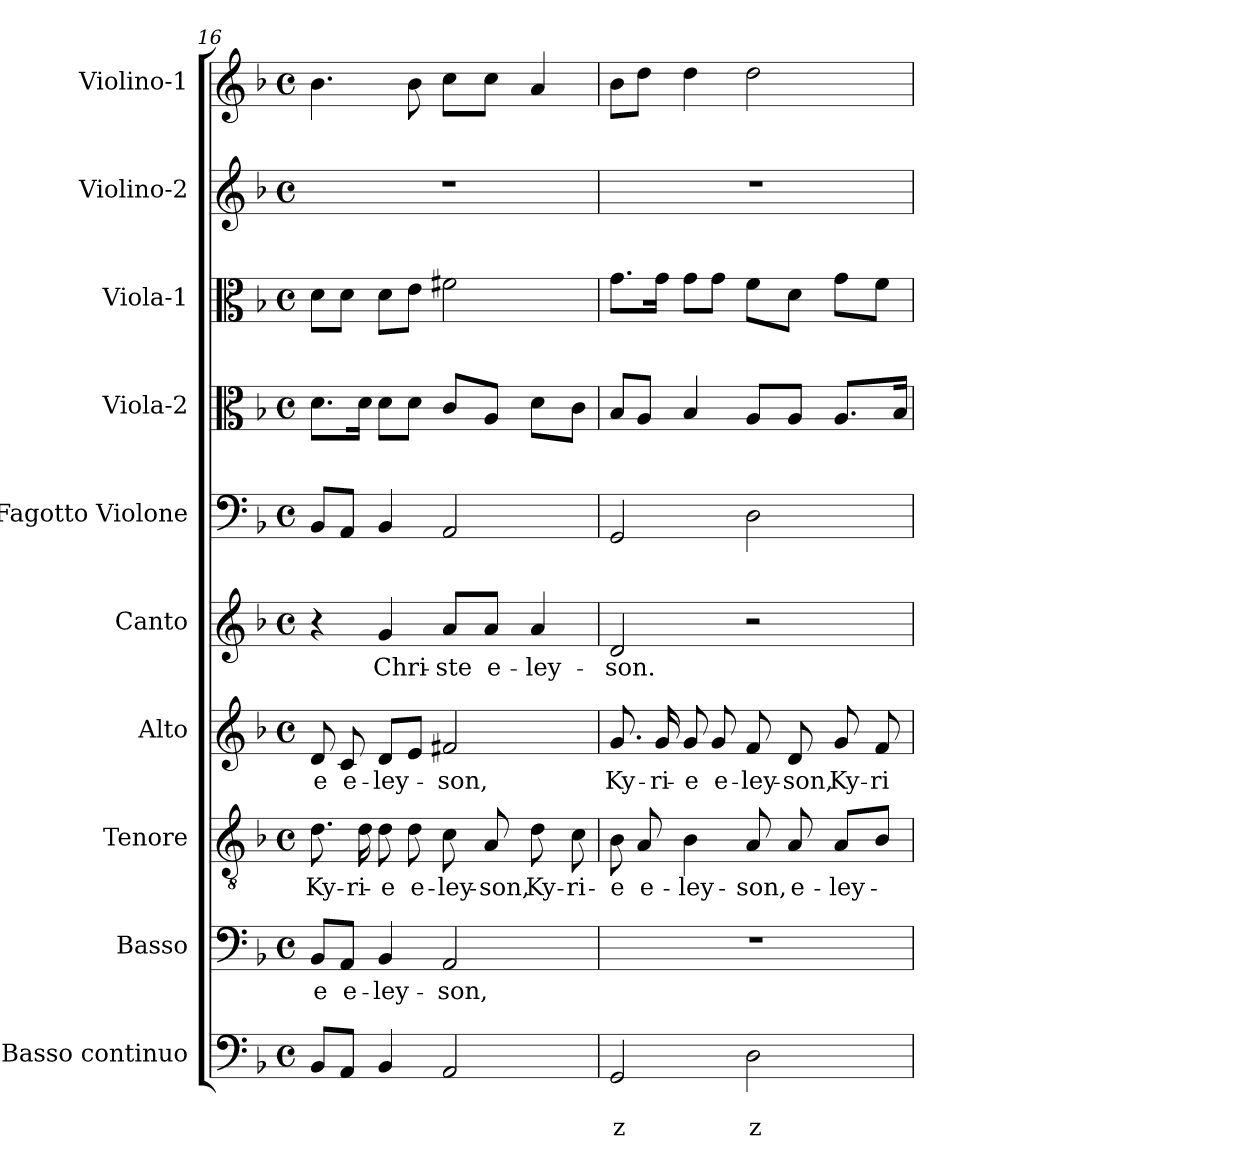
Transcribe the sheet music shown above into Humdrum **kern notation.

**kern	**text	**text	**kern	**text	**kern	**text	**kern	**text	**kern	**text	**kern	**kern	**kern	**kern	**kern
*part10	*part10	*part10	*part9	*part9	*part8	*part8	*part7	*part7	*part6	*part6	*part5	*part4	*part3	*part2	*part1
*staff10	*staff10	*staff10	*staff9	*staff9	*staff8	*staff8	*staff7	*staff7	*staff6	*staff6	*staff5	*staff4	*staff3	*staff2	*staff1
*I"Basso continuo	*	*	*I"Basso	*	*I"Tenore	*	*I"Alto	*	*I"Canto	*	*I"Fagotto Violone	*I"Viola-2	*I"Viola-1	*I"Violino-2	*I"Violino-1
*clefF4	*	*	*clefF4	*	*clefGv2	*	*clefG2	*	*clefG2	*	*clefF4	*clefC3	*clefC3	*clefG2	*clefG2
*k[b-]	*	*	*k[b-]	*	*k[b-]	*	*k[b-]	*	*k[b-]	*	*k[b-]	*k[b-]	*k[b-]	*k[b-]	*k[b-]
*F:	*	*	*F:	*	*F:	*	*F:	*	*F:	*	*F:	*F:	*F:	*F:	*F:
*M4/4	*	*	*M4/4	*	*M4/4	*	*M4/4	*	*M4/4	*	*M4/4	*M4/4	*M4/4	*M4/4	*M4/4
*met(c)	*	*	*met(c)	*	*met(c)	*	*met(c)	*	*met(c)	*	*met(c)	*met(c)	*met(c)	*met(c)	*met(c)
=16	=16	=16	=16	=16	=16	=16	=16	=16	=16	=16	=16	=16	=16	=16	=16
!	!	!	!	!LO:LY:b	!	!	!	!	!	!	!	!	!	!	!
!	!	!	!	!	!	!LO:LY:b	!	!	!	!	!	!	!	!	!
!	!	!	!	!	!	!	!	!LO:LY:b	!	!	!	!	!	!	!
8BB-/L	.	.	8BB-/L	-e	8.d\	Ky-	8d/	-e	4r	.	8BB-/L	8.d\L	8d\L	1r	4.b-\
!	!	!	!	!LO:LY:b	!	!	!	!	!	!	!	!	!	!	!
!	!	!	!	!	!	!	!	!LO:LY:b	!	!	!	!	!	!	!
8AA/J	.	.	8AA/J	e-	.	.	8c/	e-	.	.	8AA/J	.	8d\J	.	.
!	!	!	!	!	!	!LO:LY:b	!	!	!	!	!	!	!	!	!
.	.	.	.	.	16d\	-ri-	.	.	.	.	.	16d\Jk	.	.	.
!	!	!	!	!LO:LY:b	!	!	!	!	!	!	!	!	!	!	!
!	!	!	!	!	!	!LO:LY:b	!	!	!	!	!	!	!	!	!
!	!	!	!	!	!	!	!	!LO:LY:b	!	!	!	!	!	!	!
!	!	!	!	!	!	!	!	!	!	!LO:LY:b	!	!	!	!	!
4BB-/	.	.	4BB-/	-ley-	8d\	-e	8d/L	-ley-	4g/	Chri-	4BB-/	8d\L	8d\L	.	.
!	!	!	!	!	!	!LO:LY:b	!	!	!	!	!	!	!	!	!
.	.	.	.	.	8d\	e-	8e/J	.	.	.	.	8d\J	8e\J	.	8b-\
!	!	!	!	!LO:LY:b	!	!	!	!	!	!	!	!	!	!	!
!	!	!	!	!	!	!LO:LY:b	!	!	!	!	!	!	!	!	!
!	!	!	!	!	!	!	!	!LO:LY:b	!	!	!	!	!	!	!
!	!	!	!	!	!	!	!	!	!	!LO:LY:b	!	!	!	!	!
2AA/	.	.	2AA/	-son,	8c\	-ley-	2f#X/	-son,	8a/L	-ste	2AA/	8c/L	2f#X\	.	8cc\L
!	!	!	!	!	!	!LO:LY:b	!	!	!	!	!	!	!	!	!
!	!	!	!	!	!	!	!	!	!	!LO:LY:b	!	!	!	!	!
.	.	.	.	.	8A/	-son,	.	.	8a/J	e-	.	8A/J	.	.	8cc\J
!	!	!	!	!	!	!LO:LY:b	!	!	!	!	!	!	!	!	!
!	!	!	!	!	!	!	!	!	!	!LO:LY:b	!	!	!	!	!
.	.	.	.	.	8d\	Ky-	.	.	4a/	-ley-	.	8d\L	.	.	4a/
!	!	!	!	!	!	!LO:LY:b	!	!	!	!	!	!	!	!	!
.	.	.	.	.	8c\	-ri-	.	.	.	.	.	8c\J	.	.	.
=17	=17	=17	=17	=17	=17	=17	=17	=17	=17	=17	=17	=17	=17	=17	=17
!	!	!LO:LY:b	!	!	!	!	!	!	!	!	!	!	!	!	!
!	!	!	!	!	!	!LO:LY:b	!	!	!	!	!	!	!	!	!
!	!	!	!	!	!	!	!	!LO:LY:b	!	!	!	!	!	!	!
!	!	!	!	!	!	!	!	!	!	!LO:LY:b	!	!	!	!	!
2GG/	.	z	1r	.	8B-\	-e	8.g/	Ky-	2d/	-son.	2GG/	8B-/L	8.g\L	1r	8b-\L
!	!	!	!	!	!	!LO:LY:b	!	!	!	!	!	!	!	!	!
.	.	.	.	.	8A/	e-	.	.	.	.	.	8A/J	.	.	8dd\J
!	!	!	!	!	!	!	!	!LO:LY:b	!	!	!	!	!	!	!
.	.	.	.	.	.	.	16g/	-ri-	.	.	.	.	16g\Jk	.	.
!	!	!	!	!	!	!LO:LY:b	!	!	!	!	!	!	!	!	!
!	!	!	!	!	!	!	!	!LO:LY:b	!	!	!	!	!	!	!
.	.	.	.	.	4B-\	-ley-	8g/	-e	.	.	.	4B-/	8g\L	.	4dd\
!	!	!	!	!	!	!	!	!LO:LY:b	!	!	!	!	!	!	!
.	.	.	.	.	.	.	8g/	e-	.	.	.	.	8g\J	.	.
!	!	!LO:LY:b	!	!	!	!	!	!	!	!	!	!	!	!	!
!	!	!	!	!	!	!LO:LY:b	!	!	!	!	!	!	!	!	!
!	!	!	!	!	!	!	!	!LO:LY:b	!	!	!	!	!	!	!
2D\	.	z	.	.	8A/	-son,	8f/	-ley-	2r	.	2D\	8A/L	8f\L	.	2dd\
!	!	!	!	!	!	!LO:LY:b	!	!	!	!	!	!	!	!	!
!	!	!	!	!	!	!	!	!LO:LY:b	!	!	!	!	!	!	!
.	.	.	.	.	8A/	e-	8d/	-son,	.	.	.	8A/J	8d\J	.	.
!	!	!	!	!	!	!LO:LY:b	!	!	!	!	!	!	!	!	!
!	!	!	!	!	!	!	!	!LO:LY:b	!	!	!	!	!	!	!
.	.	.	.	.	8A/L	-ley-	8g/	Ky-	.	.	.	8.A/L	8g\L	.	.
!	!	!	!	!	!	!	!	!LO:LY:b	!	!	!	!	!	!	!
.	.	.	.	.	8B-/J	.	8f/	-ri-	.	.	.	.	8f\J	.	.
.	.	.	.	.	.	.	.	.	.	.	.	16B-/Jk	.	.	.
=	=	=	=	=	=	=	=	=	=	=	=	=	=	=	=
*-	*-	*-	*-	*-	*-	*-	*-	*-	*-	*-	*-	*-	*-	*-	*-
